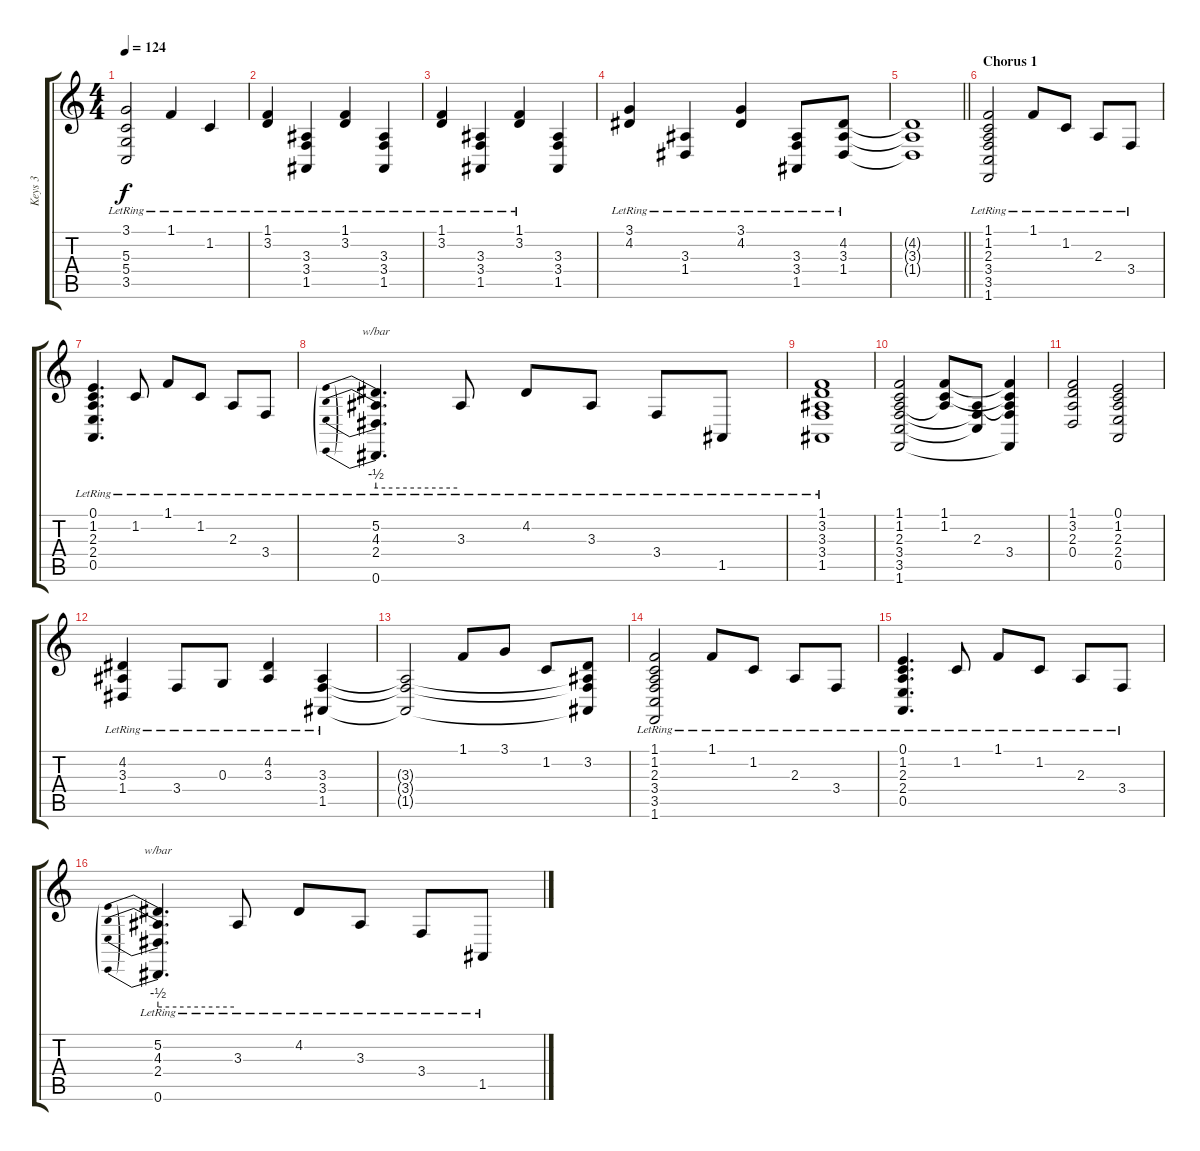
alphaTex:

\track ("Keys 3" "Keys 3") {instrument pad1newage}
\staff {score tabs}
\tuning (E4 B3 G3 D3 A2 E2) {hide}
\ts (4 4)
\tempo 124
\clef g2
\ks c
(3.1{lr} 5.3{lr} 5.4{lr} 3.5{lr}).2{dy f} 1.1{lr}.4 1.2{lr}.4 |
(1.1{lr} 3.2{lr}).4 (3.3{lr} 3.4{lr} 1.5{lr}).4 (1.1{lr} 3.2{lr}).4 (3.3{lr} 3.4{lr} 1.5{lr}).4 |
(1.1{lr} 3.2{lr}).4 (3.3{lr} 3.4{lr} 1.5{lr}).4 (1.1{lr} 3.2{lr}).4 (3.3 3.4 1.5).4 |
(3.1{lr} 4.2{lr}).4 (3.3{lr} 1.4{lr}).4 (3.1{lr} 4.2{lr}).4 (3.3{lr} 3.4{lr} 1.5{lr}).8 (4.2{lr} 3.3{lr} 1.4{lr}).8 |
\barLineRight lightlight
(4.2{t} 3.3{t} 1.4{t}).1 |
\section ("" "Chorus 1")
(1.1{lr} 1.2{lr} 2.3{lr} 3.4{lr} 3.5{lr} 1.6{lr}).2 1.1{lr}.8 1.2{lr}.8 2.3{lr}.8 3.4{lr}.8 |
(0.1{lr} 1.2{lr} 2.3{lr} 2.4{lr} 0.5{lr}).4{d} 1.2{lr}.8 1.1{lr}.8 1.2{lr}.8 2.3{lr}.8 3.4{lr}.8 |
(5.2{lr} 4.3{lr} 2.4{lr} 0.6).4{d tbe (predive default 0 -2 60 -2)} 3.3{lr}.8 4.2{lr}.8 3.3{lr}.8 3.4{lr}.8 1.5{lr}.8 |
(1.1{lr} 3.2{lr} 3.3{lr} 3.4{lr} 1.5{lr}).1 |
(1.1 1.2 2.3 3.4 3.5 1.6).2 (1.1 1.2 2.3{t}).8 (2.3 3.4{t} 3.5{t}).8 (1.1{t} 1.2{t} 2.3{t} 3.4 1.6{t}).4 |
(1.1 3.2 2.3 0.4).2 (0.1 1.2 2.3 2.4 0.5).2 |
(4.2{lr} 3.3{lr} 1.4{lr}).4 3.4{lr}.8 0.3{lr}.8 (4.2 3.3{lr}).4 (3.3{lr} 3.4{lr} 1.5{lr}).4 |
(3.3{t} 3.4{t} 1.5{t}).2 1.1.8 3.1.8 1.2.8 (3.2 3.3{t} 3.4{t} 1.5{t}).8 |
(1.1{lr} 1.2{lr} 2.3{lr} 3.4{lr} 3.5{lr} 1.6{lr}).2 1.1{lr}.8 1.2{lr}.8 2.3{lr}.8 3.4{lr}.8 |
(0.1{lr} 1.2{lr} 2.3{lr} 2.4{lr} 0.5{lr}).4{d} 1.2{lr}.8 1.1{lr}.8 1.2{lr}.8 2.3{lr}.8 3.4{lr}.8 |
(5.2{lr} 4.3{lr} 2.4{lr} 0.6).4{d tbe (predive default 0 -2 60 -2)} 3.3{lr}.8 4.2{lr}.8 3.3{lr}.8 3.4{lr}.8 1.5{lr}.8
